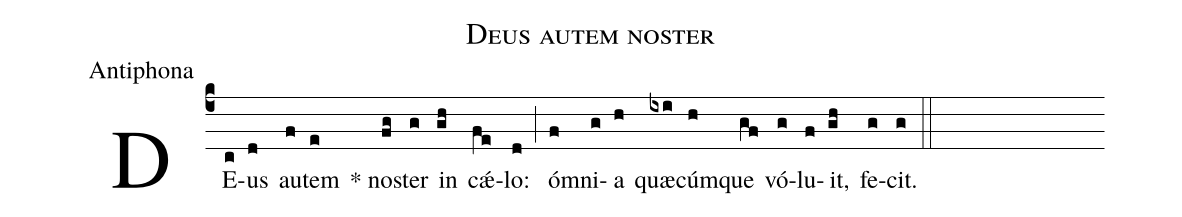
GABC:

name:Deus autem noster;
office-part:Antiphona;
%%
(c4) DE(c)us(d) au(f)tem(e) * no(fg)ster(g) in(gh) c<sp>'æ</sp>(fe)lo:(d) (;) ó(f)mni(g)a(h) quæ(ixi)cúm(h)que(gf) vó(g)lu(f)it,(gh) fe(g)cit.(g) (::)
